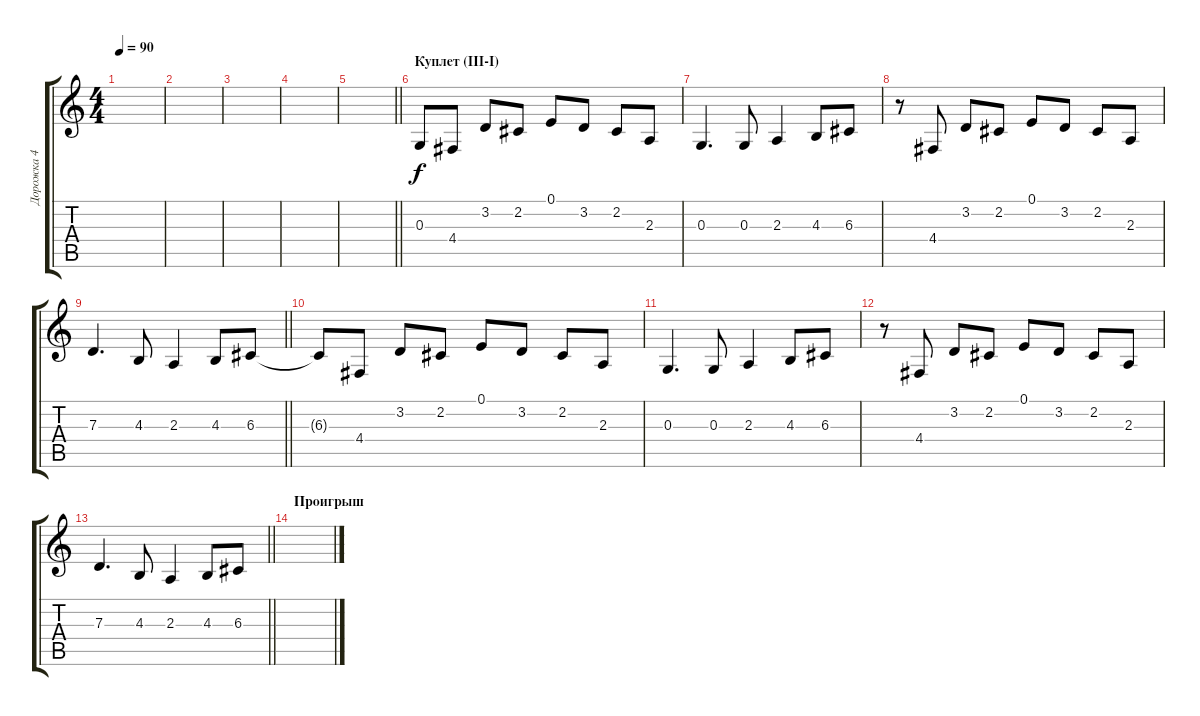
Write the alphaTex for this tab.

\track ("Дорожка 4" "Дорожка 4") {instrument fx5brightness}
\staff {score tabs}
\tuning (E4 B3 G3 D3 A2 E2) {hide}
\ts (4 4)
\tempo 90
\clef g2
\ks c
|
|
|
|
\barLineRight lightlight
|
\section ("" "Куплет (III-I)")
0.3.8 4.4.8 3.2.8 2.2.8 0.1.8 3.2.8 2.2.8 2.3.8 |
0.3.4{d} 0.3.8 2.3.4 4.3.8 6.3.8 |
r.8 4.4.8 3.2.8 2.2.8 0.1.8 3.2.8 2.2.8 2.3.8 |
\barLineRight lightlight
7.3.4{d} 4.3.8 2.3.4 4.3.8 6.3.8 |
6.3{t}.8 4.4.8 3.2.8 2.2.8 0.1.8 3.2.8 2.2.8 2.3.8 |
0.3.4{d} 0.3.8 2.3.4 4.3.8 6.3.8 |
r.8 4.4.8 3.2.8 2.2.8 0.1.8 3.2.8 2.2.8 2.3.8 |
\barLineRight lightlight
7.3.4{d} 4.3.8 2.3.4 4.3.8 6.3.8 |
\section ("" "Проигрыш")
